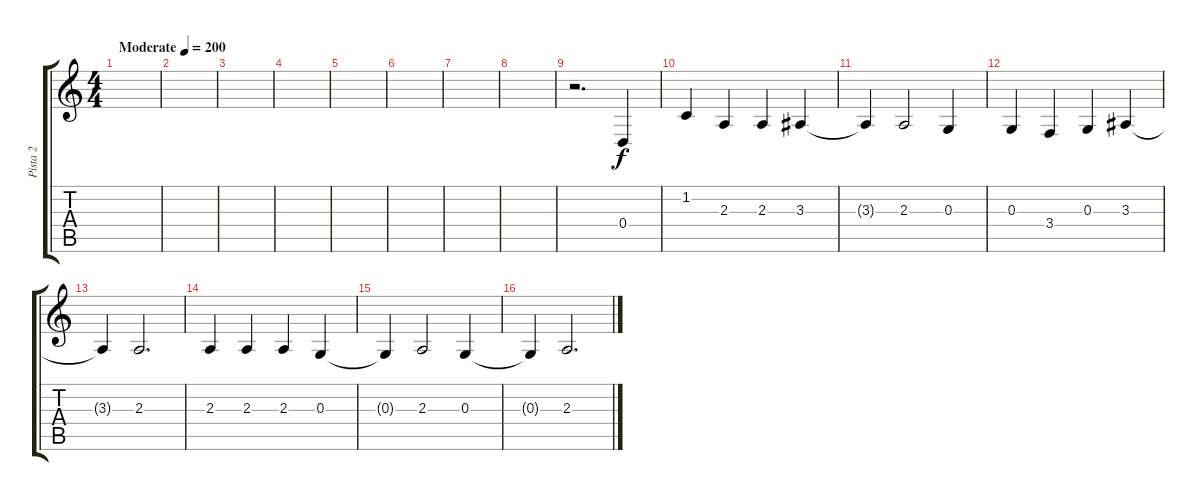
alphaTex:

\track ("Pista 2" "Pista 2") {instrument electricgrandpiano}
\staff {score tabs}
\tuning (E4 B3 G3 D3 A2 E2) {hide}
\ts (4 4)
\tempo (200 "Moderate")
\clef g2
\ks c
|
|
|
|
|
|
|
|
r.2{d} 0.4.4 |
1.2.4 2.3.4 2.3.4 3.3.4 |
3.3{t}.4 2.3.2 0.3.4 |
0.3.4 3.4.4 0.3.4 3.3.4 |
3.3{t}.4 2.3.2{d} |
2.3.4 2.3.4 2.3.4 0.3.4 |
0.3{t}.4 2.3.2 0.3.4 |
0.3{t}.4 2.3.2{d}
